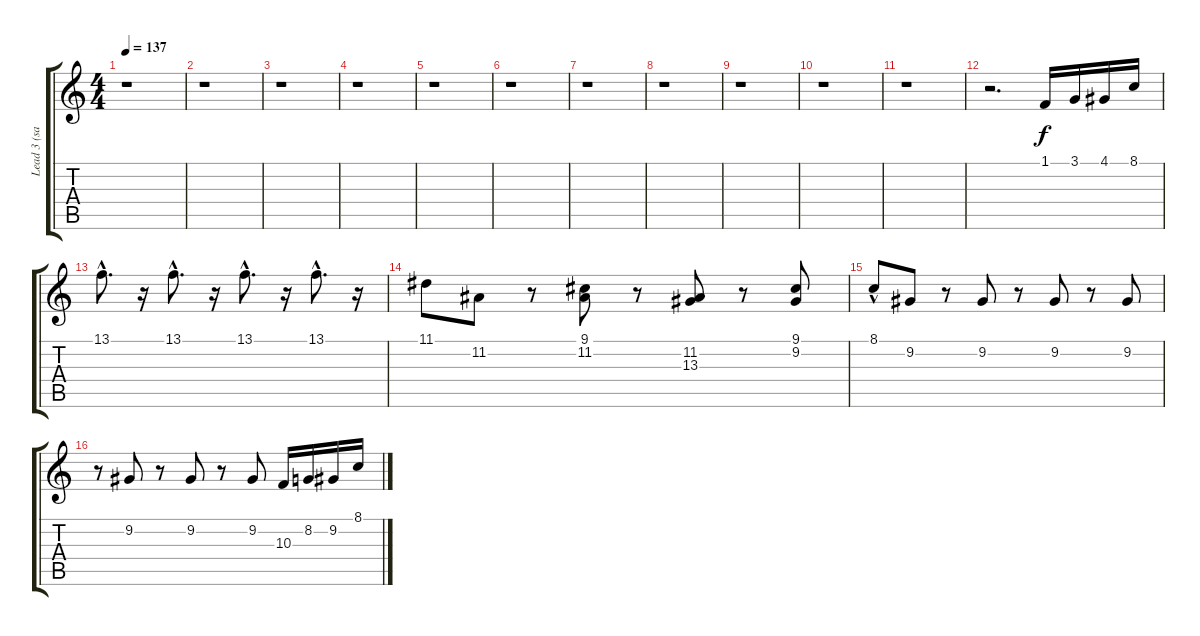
\track ("Lead 3 (sawtooth)" "Lead 3 (sa") {instrument lead2sawtooth}
\staff {score tabs}
\tuning (E4 B3 G3 D3 A2 E2) {hide}
\ts (4 4)
\tempo 137
\clef g2
\ks c
r.1{dy f} |
r.1 |
r.1 |
r.1 |
r.1 |
r.1 |
r.1 |
r.1 |
r.1 |
r.1 |
r.1 |
r.2{d} 1.1.16 3.1.16 4.1.16 8.1.16 |
13.1{hac}.8{d volume 10} r.16 13.1{hac}.8{d volume 8} r.16 13.1{hac}.8{d volume 7} r.16 13.1{hac}.8{d volume 6} r.16 |
11.1.8{volume 10} 11.2.8 r.8 (9.1 11.2).8 r.8 (11.2 13.3).8 r.8 (9.1 9.2).8 |
8.1{hac}.8{volume 10} 9.2.8{volume 10} r.8 9.2.8{volume 9} r.8 9.2.8{volume 8} r.8 9.2.8{volume 7} |
r.8 9.2.8{volume 6} r.8 9.2.8{volume 6} r.8 9.2.8{volume 5} 10.3.16{volume 5} 8.2.16{volume 4} 9.2.16{volume 10} 8.1.16
